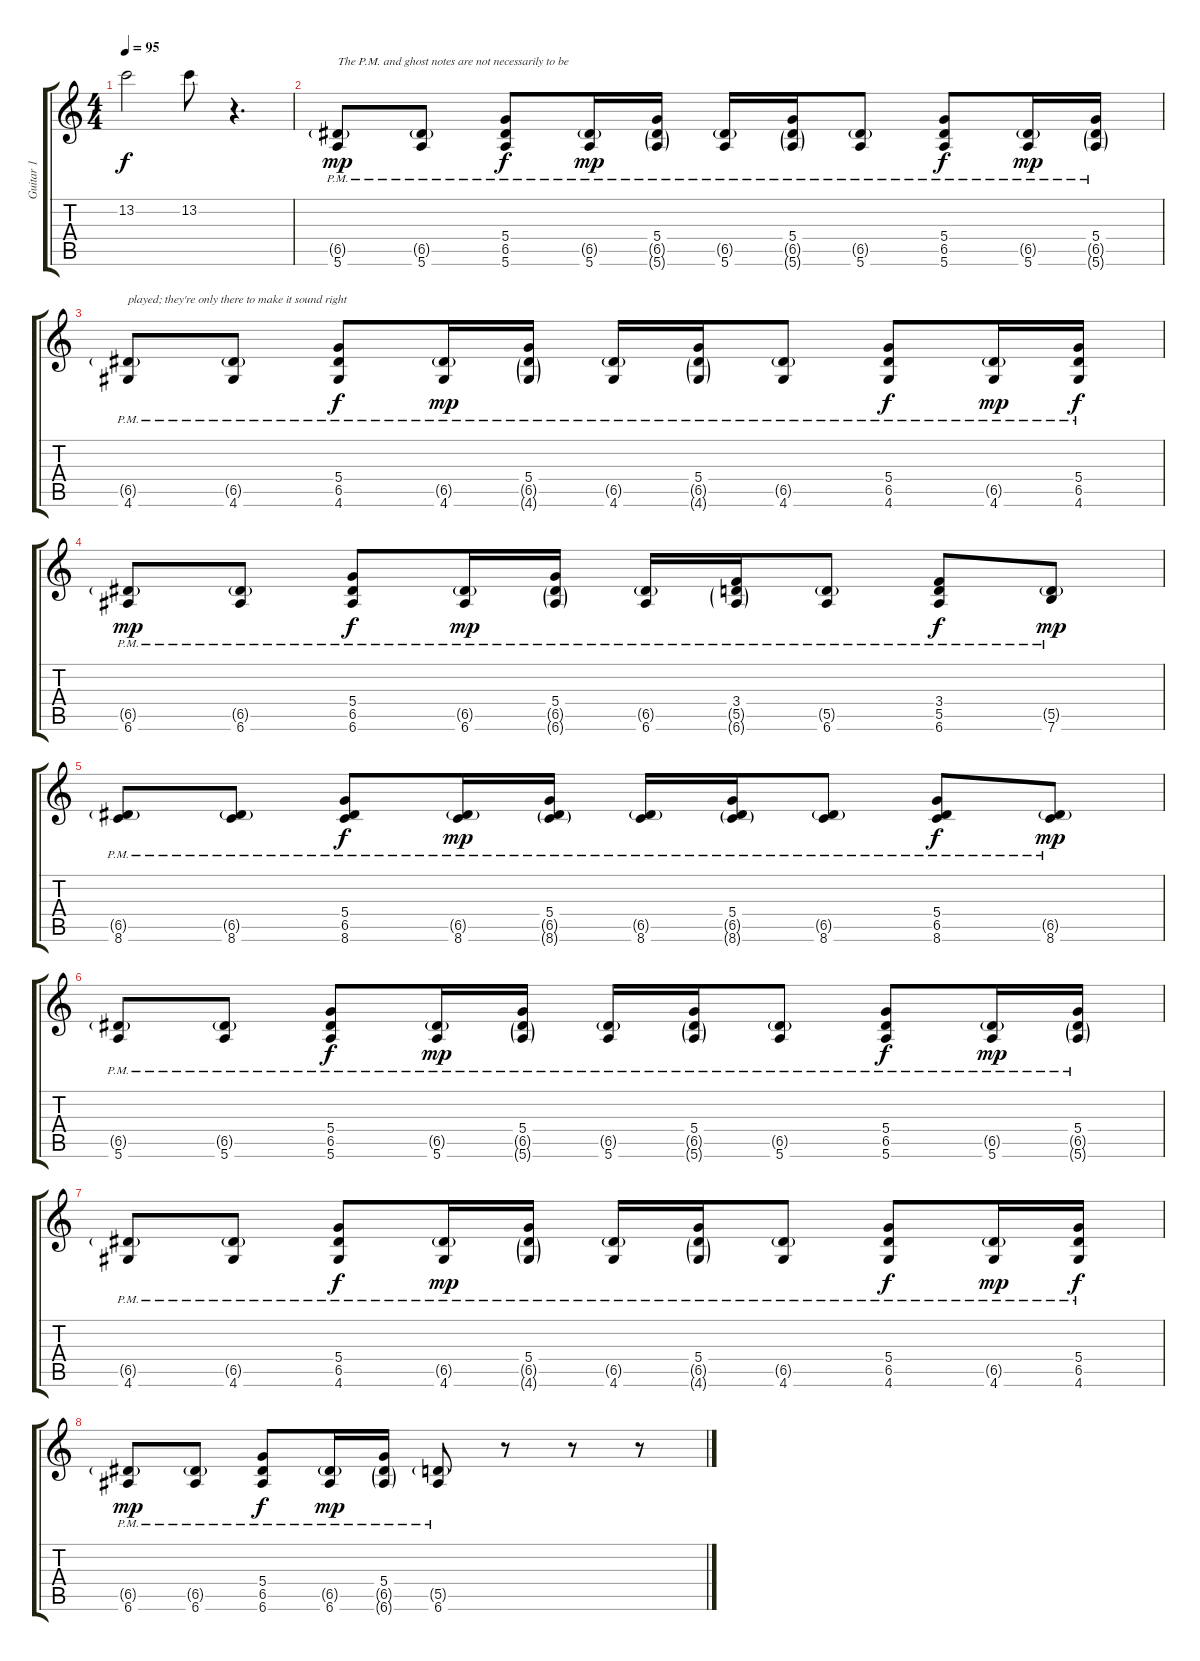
\track ("Guitar 1" "Guitar 1") {instrument overdrivenguitar}
\staff {score tabs}
\tuning (E4 B3 G3 D3 A2 E2) {hide}
\ts (4 4)
\tempo 95
\clef g2
\ks c
13.2{t}.2{dy f} 13.2.8 r.4{d} |
(6.5{g pm} 5.6{pm}).8{txt "The P.M. and ghost notes are not necessarily to be" dy mp volume 13} (6.5{g pm} 5.6{pm}).8 (5.4{pm} 6.5{pm} 5.6{pm}).8{dy f} (6.5{g pm} 5.6{pm}).16{dy mp} (5.4{pm} 6.5{g pm} 5.6{g pm}).16 (6.5{g pm} 5.6{pm}).16 (5.4{pm} 6.5{g pm} 5.6{g pm}).16 (6.5{g pm} 5.6{pm}).8 (5.4{pm} 6.5{pm} 5.6{pm}).8{dy f} (6.5{g pm} 5.6{pm}).16{dy mp} (5.4{pm} 6.5{g pm} 5.6{g pm}).16 |
(6.5{g pm} 4.6{pm}).8{txt "played; they're only there to make it sound right"} (6.5{g pm} 4.6{pm}).8 (5.4{pm} 6.5{pm} 4.6{pm}).8{dy f} (6.5{g pm} 4.6{pm}).16{dy mp} (5.4{pm} 6.5{g pm} 4.6{g pm}).16 (6.5{g pm} 4.6{pm}).16 (5.4{pm} 6.5{g pm} 4.6{g pm}).16 (6.5{g pm} 4.6{pm}).8 (5.4{pm} 6.5{pm} 4.6{pm}).8{dy f} (6.5{g pm} 4.6{pm}).16{dy mp} (5.4{pm} 6.5{pm} 4.6{pm}).16{dy f} |
(6.5{g pm} 6.6{pm}).8{dy mp} (6.5{g pm} 6.6{pm}).8 (5.4{pm} 6.5{pm} 6.6{pm}).8{dy f} (6.5{g pm} 6.6{pm}).16{dy mp} (5.4{pm} 6.5{g pm} 6.6{g pm}).16 (6.5{g pm} 6.6{pm}).16 (3.4{pm} 5.5{g pm} 6.6{g pm}).16 (5.5{g pm} 6.6{pm}).8 (3.4{pm} 5.5{pm} 6.6{pm}).8{dy f} (5.5{g pm} 7.6{pm}).8{dy mp} |
(6.5{g pm} 8.6{pm}).8 (6.5{g pm} 8.6{pm}).8 (5.4{pm} 6.5{pm} 8.6{pm}).8{dy f} (6.5{g pm} 8.6{pm}).16{dy mp} (5.4{pm} 6.5{g pm} 8.6{g pm}).16 (6.5{g pm} 8.6{pm}).16 (5.4{pm} 6.5{g pm} 8.6{g pm}).16 (6.5{g pm} 8.6{pm}).8 (5.4{pm} 6.5{pm} 8.6{pm}).8{dy f} (6.5{g pm} 8.6{pm}).8{dy mp} |
(6.5{g pm} 5.6{pm}).8 (6.5{g pm} 5.6{pm}).8 (5.4{pm} 6.5{pm} 5.6{pm}).8{dy f} (6.5{g pm} 5.6{pm}).16{dy mp} (5.4{pm} 6.5{g pm} 5.6{g pm}).16 (6.5{g pm} 5.6{pm}).16 (5.4{pm} 6.5{g pm} 5.6{g pm}).16 (6.5{g pm} 5.6{pm}).8 (5.4{pm} 6.5{pm} 5.6{pm}).8{dy f} (6.5{g pm} 5.6{pm}).16{dy mp} (5.4{pm} 6.5{g pm} 5.6{g pm}).16 |
(6.5{g pm} 4.6{pm}).8 (6.5{g pm} 4.6{pm}).8 (5.4{pm} 6.5{pm} 4.6{pm}).8{dy f} (6.5{g pm} 4.6{pm}).16{dy mp} (5.4{pm} 6.5{g pm} 4.6{g pm}).16 (6.5{g pm} 4.6{pm}).16 (5.4{pm} 6.5{g pm} 4.6{g pm}).16 (6.5{g pm} 4.6{pm}).8 (5.4{pm} 6.5{pm} 4.6{pm}).8{dy f} (6.5{g pm} 4.6{pm}).16{dy mp} (5.4{pm} 6.5{pm} 4.6{pm}).16{dy f} |
(6.5{g pm} 6.6{pm}).8{dy mp} (6.5{g pm} 6.6{pm}).8 (5.4{pm} 6.5{pm} 6.6{pm}).8{dy f} (6.5{g pm} 6.6{pm}).16{dy mp} (5.4{pm} 6.5{g pm} 6.6{g pm}).16 (5.5{g pm} 6.6{pm}).8 r.8 r.8 r.8
